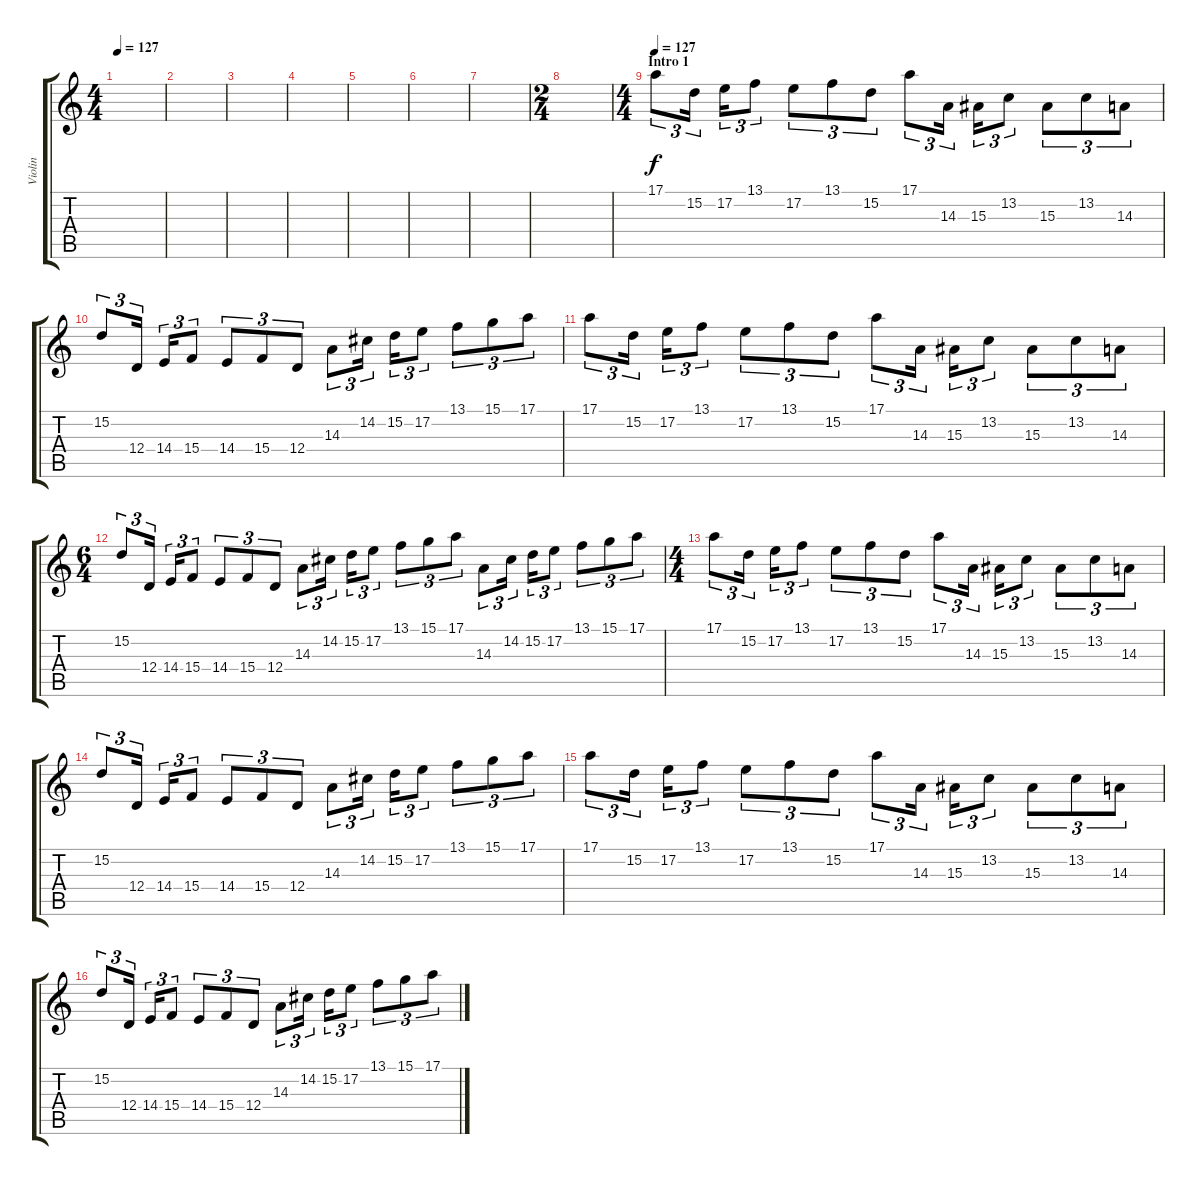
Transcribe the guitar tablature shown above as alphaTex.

\track ("Violin" "Violin") {instrument violin}
\staff {score tabs}
\tuning (E4 B3 G3 D3 A2 E2) {hide}
\ts (4 4)
\section ("" "")
\tempo 127
\clef g2
\ks c
|
|
|
|
|
|
|
\ts (2 4)
|
\ts (4 4)
\section ("" "Intro 1")
\tempo 127
17.1.8{tu (3 2)} 15.2.16{tu (3 2)} 17.2.16{tu (3 2)} 13.1.8{tu (3 2)} 17.2.8{tu (3 2)} 13.1.8{tu (3 2)} 15.2.8{tu (3 2)} 17.1.8{tu (3 2)} 14.3.16{tu (3 2)} 15.3.16{tu (3 2)} 13.2.8{tu (3 2)} 15.3.8{tu (3 2)} 13.2.8{tu (3 2)} 14.3.8{tu (3 2)} |
15.2.8{tu (3 2)} 12.4.16{tu (3 2)} 14.4.16{tu (3 2)} 15.4.8{tu (3 2)} 14.4.8{tu (3 2)} 15.4.8{tu (3 2)} 12.4.8{tu (3 2)} 14.3.8{tu (3 2)} 14.2.16{tu (3 2)} 15.2.16{tu (3 2)} 17.2.8{tu (3 2)} 13.1.8{tu (3 2)} 15.1.8{tu (3 2)} 17.1.8{tu (3 2)} |
17.1.8{tu (3 2)} 15.2.16{tu (3 2)} 17.2.16{tu (3 2)} 13.1.8{tu (3 2)} 17.2.8{tu (3 2)} 13.1.8{tu (3 2)} 15.2.8{tu (3 2)} 17.1.8{tu (3 2)} 14.3.16{tu (3 2)} 15.3.16{tu (3 2)} 13.2.8{tu (3 2)} 15.3.8{tu (3 2)} 13.2.8{tu (3 2)} 14.3.8{tu (3 2)} |
\ts (6 4)
15.2.8{tu (3 2)} 12.4.16{tu (3 2)} 14.4.16{tu (3 2)} 15.4.8{tu (3 2)} 14.4.8{tu (3 2)} 15.4.8{tu (3 2)} 12.4.8{tu (3 2)} 14.3.8{tu (3 2)} 14.2.16{tu (3 2)} 15.2.16{tu (3 2)} 17.2.8{tu (3 2)} 13.1.8{tu (3 2)} 15.1.8{tu (3 2)} 17.1.8{tu (3 2)} 14.3.8{tu (3 2)} 14.2.16{tu (3 2)} 15.2.16{tu (3 2)} 17.2.8{tu (3 2)} 13.1.8{tu (3 2)} 15.1.8{tu (3 2)} 17.1.8{tu (3 2)} |
\ts (4 4)
17.1.8{tu (3 2)} 15.2.16{tu (3 2)} 17.2.16{tu (3 2)} 13.1.8{tu (3 2)} 17.2.8{tu (3 2)} 13.1.8{tu (3 2)} 15.2.8{tu (3 2)} 17.1.8{tu (3 2)} 14.3.16{tu (3 2)} 15.3.16{tu (3 2)} 13.2.8{tu (3 2)} 15.3.8{tu (3 2)} 13.2.8{tu (3 2)} 14.3.8{tu (3 2)} |
15.2.8{tu (3 2)} 12.4.16{tu (3 2)} 14.4.16{tu (3 2)} 15.4.8{tu (3 2)} 14.4.8{tu (3 2)} 15.4.8{tu (3 2)} 12.4.8{tu (3 2)} 14.3.8{tu (3 2)} 14.2.16{tu (3 2)} 15.2.16{tu (3 2)} 17.2.8{tu (3 2)} 13.1.8{tu (3 2)} 15.1.8{tu (3 2)} 17.1.8{tu (3 2)} |
17.1.8{tu (3 2)} 15.2.16{tu (3 2)} 17.2.16{tu (3 2)} 13.1.8{tu (3 2)} 17.2.8{tu (3 2)} 13.1.8{tu (3 2)} 15.2.8{tu (3 2)} 17.1.8{tu (3 2)} 14.3.16{tu (3 2)} 15.3.16{tu (3 2)} 13.2.8{tu (3 2)} 15.3.8{tu (3 2)} 13.2.8{tu (3 2)} 14.3.8{tu (3 2)} |
15.2.8{tu (3 2)} 12.4.16{tu (3 2)} 14.4.16{tu (3 2)} 15.4.8{tu (3 2)} 14.4.8{tu (3 2)} 15.4.8{tu (3 2)} 12.4.8{tu (3 2)} 14.3.8{tu (3 2)} 14.2.16{tu (3 2)} 15.2.16{tu (3 2)} 17.2.8{tu (3 2)} 13.1.8{tu (3 2)} 15.1.8{tu (3 2)} 17.1.8{tu (3 2)}
